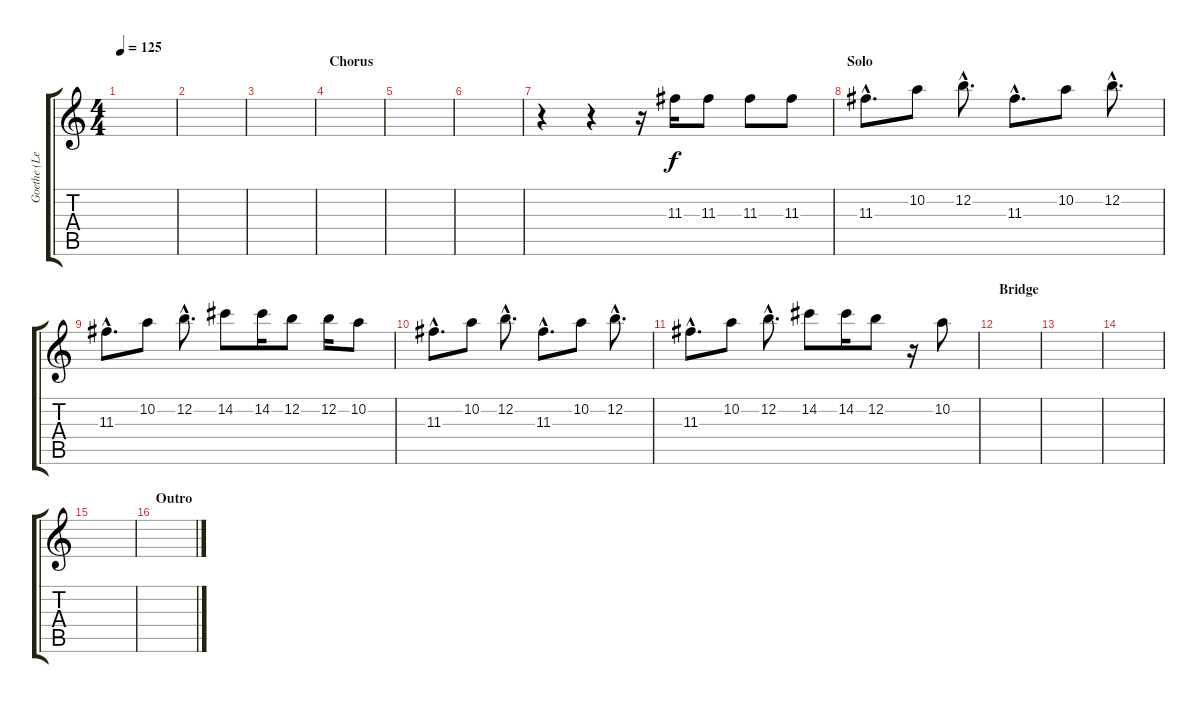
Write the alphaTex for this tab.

\track ("Goethe (Lead)" "Goethe (Le") {instrument distortionguitar}
\staff {score tabs}
\tuning (E4 B3 G3 D3 A2 E2) {hide}
\ts (4 4)
\tempo 125
\clef g2
\ks c
|
|
|
\section ("" "Chorus")
|
|
|
r.4 r.4 r.16 11.3.16 11.3.8 11.3.8 11.3.8 |
\section ("" "Solo")
11.3{hac}.8{d} 10.2.8 12.2{hac}.8{d} 11.3{hac}.8{d} 10.2.8 12.2{hac}.8{d} |
11.3{hac}.8{d} 10.2.8 12.2{hac}.8{d} 14.2.8 14.2.16 12.2.8 12.2.16 10.2.8 |
11.3{hac}.8{d} 10.2.8 12.2{hac}.8{d} 11.3{hac}.8{d} 10.2.8 12.2{hac}.8{d} |
11.3{hac}.8{d} 10.2.8 12.2{hac}.8{d} 14.2.8 14.2.16 12.2.8 r.16 10.2.8 |
\section ("" "Bridge")
|
|
|
|
\section ("" "Outro")
